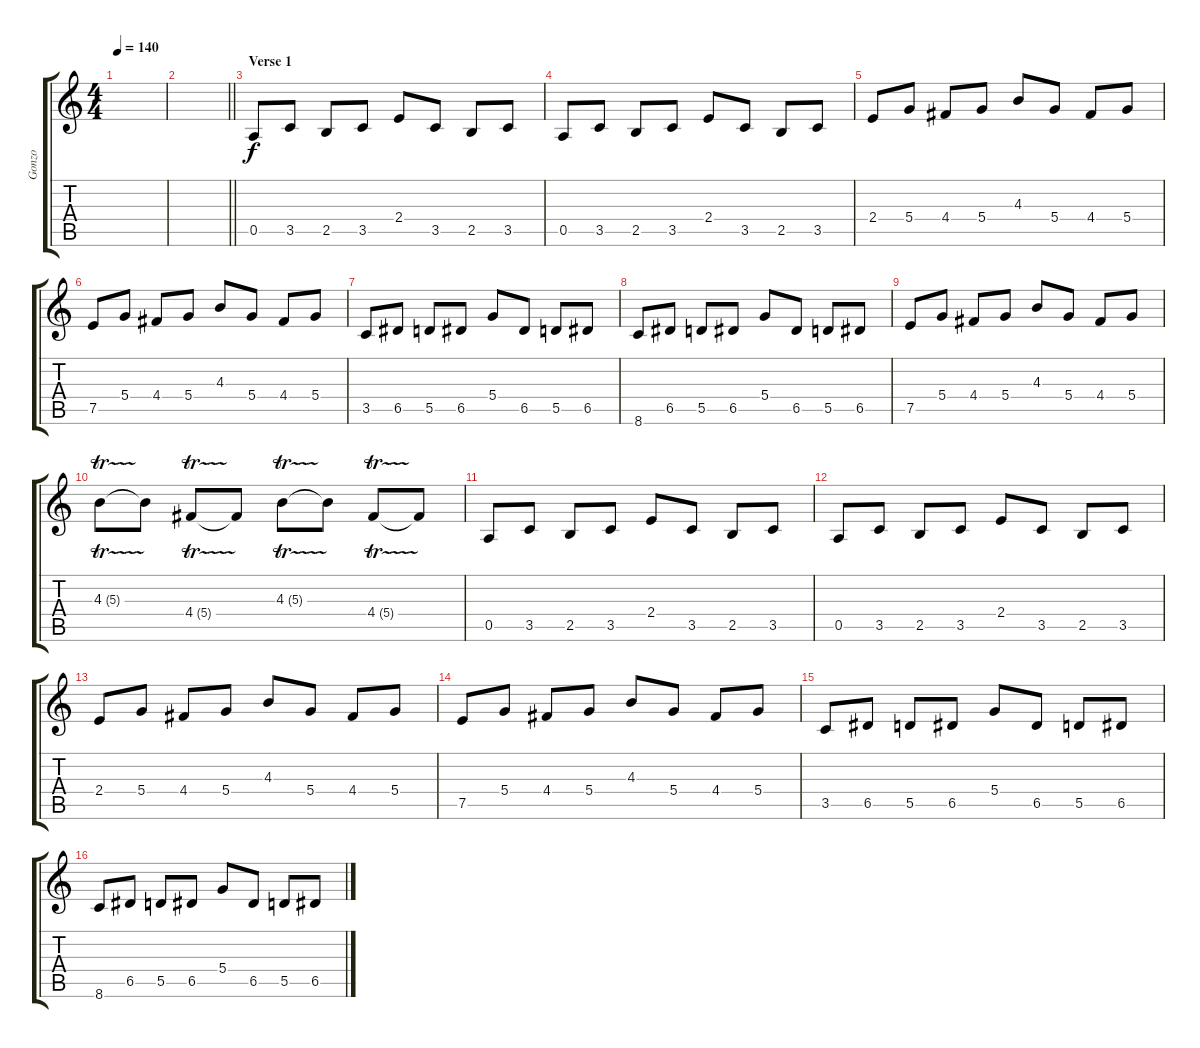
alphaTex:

\track ("Gonzo" "Gonzo") {instrument distortionguitar}
\staff {score tabs}
\tuning (E4 B3 G3 D3 A2 E2) {hide}
\ts (4 4)
\tempo 140
\clef g2
\ks c
|
\barLineRight lightlight
|
\section ("" "Verse 1")
0.5.8{instrument distortionguitar} 3.5.8 2.5.8 3.5.8 2.4.8 3.5.8 2.5.8 3.5.8 |
0.5.8 3.5.8 2.5.8 3.5.8 2.4.8 3.5.8 2.5.8 3.5.8 |
2.4.8 5.4.8 4.4.8 5.4.8 4.3.8 5.4.8 4.4.8 5.4.8 |
7.5.8 5.4.8 4.4.8 5.4.8 4.3.8 5.4.8 4.4.8 5.4.8 |
3.5.8 6.5.8 5.5.8 6.5.8 5.4.8 6.5.8 5.5.8 6.5.8 |
8.6.8 6.5.8 5.5.8 6.5.8 5.4.8 6.5.8 5.5.8 6.5.8 |
7.5.8 5.4.8 4.4.8 5.4.8 4.3.8 5.4.8 4.4.8 5.4.8 |
4.3{tr (5 16)}.8 4.3{t}.8 4.4{tr (5 16)}.8 4.4{t}.8 4.3{tr (5 16)}.8 4.3{t}.8 4.4{tr (5 16)}.8 4.4{t}.8 |
0.5.8 3.5.8 2.5.8 3.5.8 2.4.8 3.5.8 2.5.8 3.5.8 |
0.5.8 3.5.8 2.5.8 3.5.8 2.4.8 3.5.8 2.5.8 3.5.8 |
2.4.8 5.4.8 4.4.8 5.4.8 4.3.8 5.4.8 4.4.8 5.4.8 |
7.5.8 5.4.8 4.4.8 5.4.8 4.3.8 5.4.8 4.4.8 5.4.8 |
3.5.8 6.5.8 5.5.8 6.5.8 5.4.8 6.5.8 5.5.8 6.5.8 |
8.6.8 6.5.8 5.5.8 6.5.8 5.4.8 6.5.8 5.5.8 6.5.8
